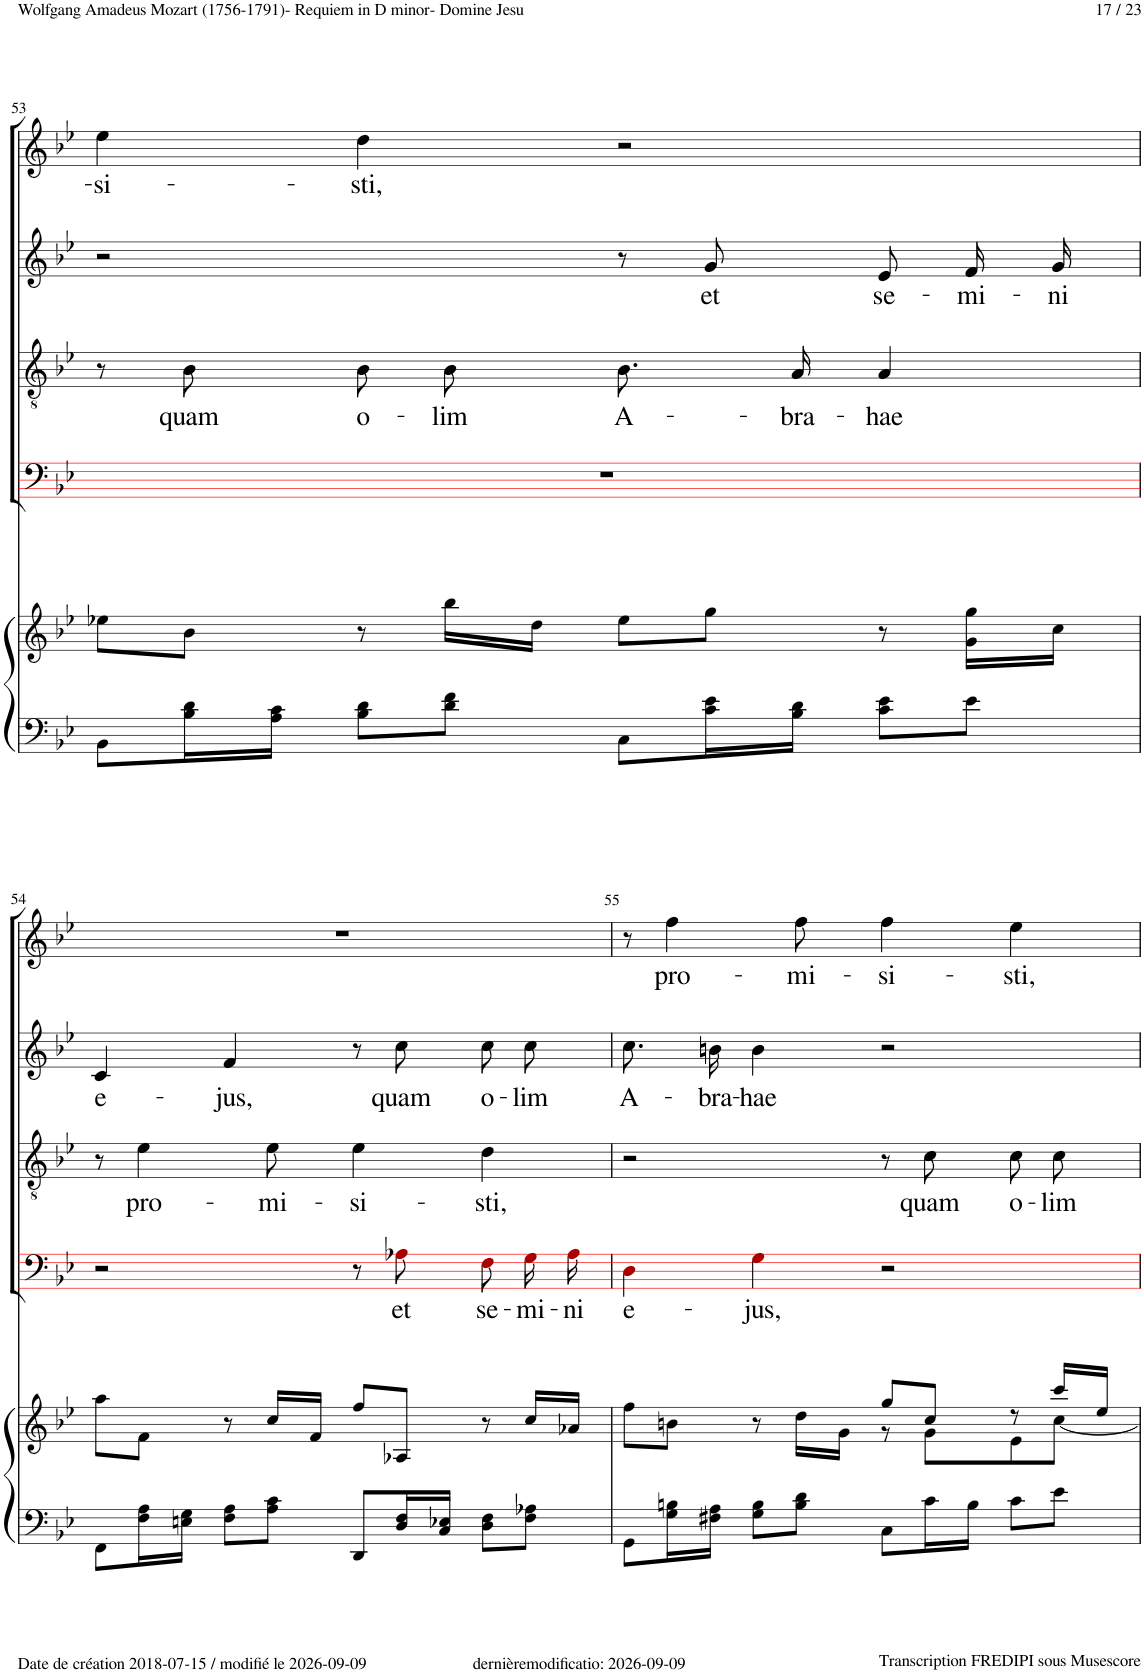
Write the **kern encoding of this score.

**kern	**kern	**kern	**text	**kern	**text	**kern	**text	**kern	**text
*part5	*part5	*part4	*part4	*part3	*part3	*part2	*part2	*part1	*part1
*staff6	*staff5	*staff4	*staff4	*staff3	*staff3	*staff2	*staff2	*staff1	*staff1
*I"Piano	*	*I"Bass	*	*I"Tenor	*	*I"Alto	*	*I"Soprano	*
*I'Pno	*	*	*	*	*	*	*	*	*
!!LO:PB:g=z
*clefF4	*clefG2	*clefF4	*	*clefGv2	*	*clefG2	*	*clefG2	*
*	*	*ITrd8c14	*	*	*	*	*	*	*
*k[b-e-]	*k[b-e-]	*k[b-e-]	*	*k[b-e-]	*	*k[b-e-]	*	*k[b-e-]	*
*M4/4	*M4/4	*M4/4	*	*M4/4	*	*M4/4	*	*M4/4	*
*met(c)	*met(c)	*met(c)	*	*met(c)	*	*met(c)	*	*met(c)	*
=53	=53	=53	=53	=53	=53	=53	=53	=53	=53
!	!	!	!	!	!	!	!	!	!LO:LY:b
8BB-\L	8ee-X\L	1r	.	8r	.	2r	.	4ee-!\	-si-
!	!	!	!	!	!LO:LY:b	!	!	!	!
16B-\ 16d\L	8b-\J	.	.	8B-!\	quam	.	.	.	.
16A\ 16c\JJ	.	.	.	.	.	.	.	.	.
!	!	!	!	!	!LO:LY:b	!	!	!	!LO:LY:b
8B-\ 8d\L	8r	.	.	8B-!\L	o-	.	.	4dd!\	-sti,
!	!	!	!	!	!LO:LY:b	!	!	!	!
8d\ 8f\J	16bb-\LL	.	.	8B-!\J	-lim	.	.	.	.
.	16dd\JJ	.	.	.	.	.	.	.	.
!	!	!	!	!	!LO:LY:b	!	!	!	!
8C\L	8ee-\L	.	.	8.B-!/L	A-	8r	.	2r	.
!	!	!	!	!	!	!	!LO:LY:b	!	!
16c\ 16e-\L	8gg\J	.	.	.	.	8g!/	et	.	.
!	!	!	!	!	!LO:LY:b	!	!	!	!
16B-\ 16d\JJ	.	.	.	16A!/Jk	-bra-	.	.	.	.
!	!	!	!	!	!LO:LY:b	!	!LO:LY:b	!	!
8c\ 8e-\L	8r	.	.	4A!/	-hae	8e-!/L	se-	.	.
!	!	!	!	!	!	!	!LO:LY:b	!	!
8e-\J	16g\ 16gg\LL	.	.	.	.	16f!/L	-mi-	.	.
!	!	!	!	!	!	!	!LO:LY:b	!	!
.	16cc\JJ	.	.	.	.	16g!/JJ	-ni	.	.
!!LO:LB:g=z
=54	=54	=54	=54	=54	=54	=54	=54	=54	=54
!	!	!	!	!	!	!	!LO:LY:b	!	!
8FF\L	8aa\L	2r	.	8r	.	4c!/	e-	1r	.
!	!	!	!	!	!LO:LY:b	!	!	!	!
16F\ 16A\L	8f\J	.	.	4e-!\	pro-	.	.	.	.
16En\ 16G\JJ	.	.	.	.	.	.	.	.	.
!	!	!	!	!	!	!	!LO:LY:b	!	!
8F\ 8A\L	8r	.	.	.	.	4f!/	-jus,	.	.
!	!	!	!	!	!LO:LY:b	!	!	!	!
8A\ 8c\J	16cc/LL	.	.	8e-!\	-mi-	.	.	.	.
.	16f/JJ	.	.	.	.	.	.	.	.
!	!	!	!	!	!LO:LY:b	!	!	!	!
8DD/L	8ff/L	8r	.	4e-!\	-si-	8r	.	.	.
!	!	!	!LO:LY:b	!	!	!	!LO:LY:b	!	!
16D/ 16F/L	8A-X/J	8A-X!i\	et	.	.	8cc!\	quam	.	.
16C/ 16E-X/JJ	.	.	.	.	.	.	.	.	.
!	!	!	!LO:LY:b	!	!LO:LY:b	!	!LO:LY:b	!	!
8D\ 8F\L	8r	8F!i\L	se-	4d!\	-sti,	8cc!\L	o-	.	.
!	!	!	!LO:LY:b	!	!	!	!LO:LY:b	!	!
8F\ 8A-X\J	16cc/LL	16G!i\L	-mi-	.	.	8cc!\J	-lim	.	.
!	!	!	!LO:LY:b	!	!	!	!	!	!
.	16a-X/JJ	16A-!i\JJ	-ni	.	.	.	.	.	.
=55	=55	=55	=55	=55	=55	=55	=55	=55	=55
*	*^	*	*	*	*	*	*	*	*
!	!	!	!	!LO:LY:b	!	!	!	!LO:LY:b	!	!
8GG\L	8ff\L	2ryy	4D!i\	e-	2r	.	8.cc!\L	A-	8r	.
!	!	!	!	!	!	!	!	!	!	!LO:LY:b
16G\ 16Bn\L	8bn\J	.	.	.	.	.	.	.	4ff!\	pro-
!	!	!	!	!	!	!	!	!LO:LY:b	!	!
16F#X\ 16A\JJ	.	.	.	.	.	.	16bn!\Jk	-bra-	.	.
!	!	!	!	!LO:LY:b	!	!	!	!LO:LY:b	!	!
8G\ 8B\L	8r	.	4G!i\	-jus,	.	.	4b!\	-hae	.	.
!	!	!	!	!	!	!	!	!	!	!LO:LY:b
8B\ 8d\J	16dd\LL	.	.	.	.	.	.	.	8ff!\	-mi-
.	16g\JJ	.	.	.	.	.	.	.	.	.
!	!	!	!	!	!	!	!	!	!	!LO:LY:b
8C\L	8gg/L	8r	2r	.	8r	.	2r	.	4ff!\	-si-
!	!	!	!	!	!	!LO:LY:b	!	!	!	!
16c\L	8cc/J	8g\L	.	.	8c!\	quam	.	.	.	.
16B\JJ	.	.	.	.	.	.	.	.	.	.
!	!	!	!	!	!	!LO:LY:b	!	!	!	!LO:LY:b
8c\L	8r	8e-\	.	.	8c!\L	o-	.	.	4ee-!\	-sti,
!	!	!	!	!	!	!LO:LY:b	!	!	!	!
8e-\J	16ccc/LL	[8cc\J	.	.	8c!\J	-lim	.	.	.	.
.	16ee-/JJ	.	.	.	.	.	.	.	.	.
*	*v	*v	*	*	*	*	*	*	*	*
=	=	=	=	=	=	=	=	=	=
*-	*-	*-	*-	*-	*-	*-	*-	*-	*-
